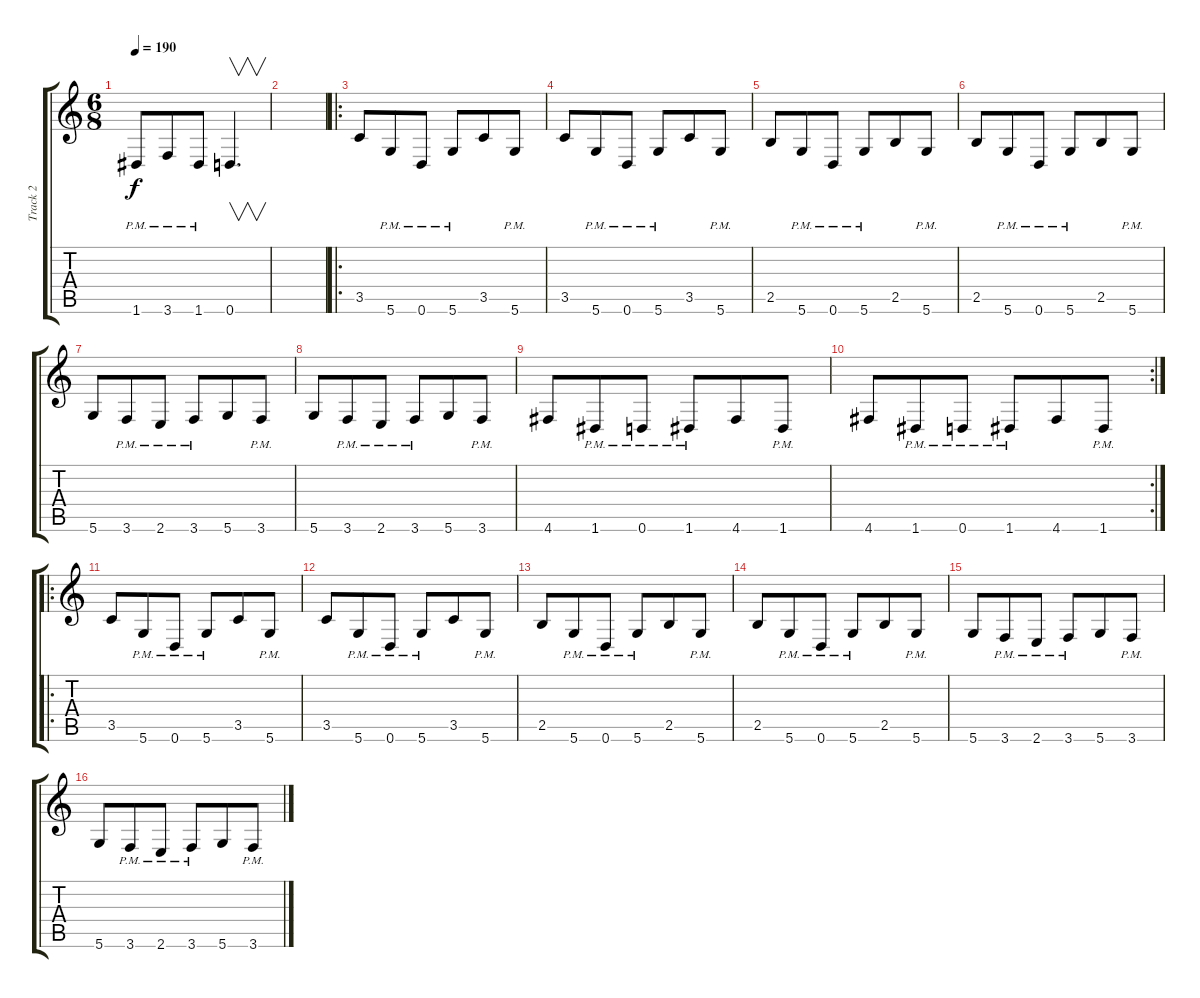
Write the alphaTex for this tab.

\track ("Track 2" "Track 2") {instrument distortionguitar}
\staff {score tabs}
\tuning (E4 B3 G3 D3 A2 D2) {hide}
\ts (6 8)
\tempo 190
\clef g2
\ks c
1.6{pm}.8{dy f} 3.6{pm}.8 1.6{pm}.8 0.6.4{v d} |
|
\ro
3.5.8 5.6{pm}.8 0.6{pm}.8 5.6{pm}.8 3.5.8 5.6{pm}.8 |
3.5.8 5.6{pm}.8 0.6{pm}.8 5.6{pm}.8 3.5.8 5.6{pm}.8 |
2.5.8 5.6{pm}.8 0.6{pm}.8 5.6{pm}.8 2.5.8 5.6{pm}.8 |
2.5.8 5.6{pm}.8 0.6{pm}.8 5.6{pm}.8 2.5.8 5.6{pm}.8 |
5.6.8 3.6{pm}.8 2.6{pm}.8 3.6{pm}.8 5.6.8 3.6{pm}.8 |
5.6.8 3.6{pm}.8 2.6{pm}.8 3.6{pm}.8 5.6.8 3.6{pm}.8 |
4.6.8 1.6{pm}.8 0.6{pm}.8 1.6{pm}.8 4.6.8 1.6{pm}.8 |
\rc 2
4.6.8 1.6{pm}.8 0.6{pm}.8 1.6{pm}.8 4.6.8 1.6{pm}.8 |
\ro
3.5.8 5.6{pm}.8 0.6{pm}.8 5.6{pm}.8 3.5.8 5.6{pm}.8 |
3.5.8 5.6{pm}.8 0.6{pm}.8 5.6{pm}.8 3.5.8 5.6{pm}.8 |
2.5.8 5.6{pm}.8 0.6{pm}.8 5.6{pm}.8 2.5.8 5.6{pm}.8 |
2.5.8 5.6{pm}.8 0.6{pm}.8 5.6{pm}.8 2.5.8 5.6{pm}.8 |
5.6.8 3.6{pm}.8 2.6{pm}.8 3.6{pm}.8 5.6.8 3.6{pm}.8 |
5.6.8 3.6{pm}.8 2.6{pm}.8 3.6{pm}.8 5.6.8 3.6{pm}.8
